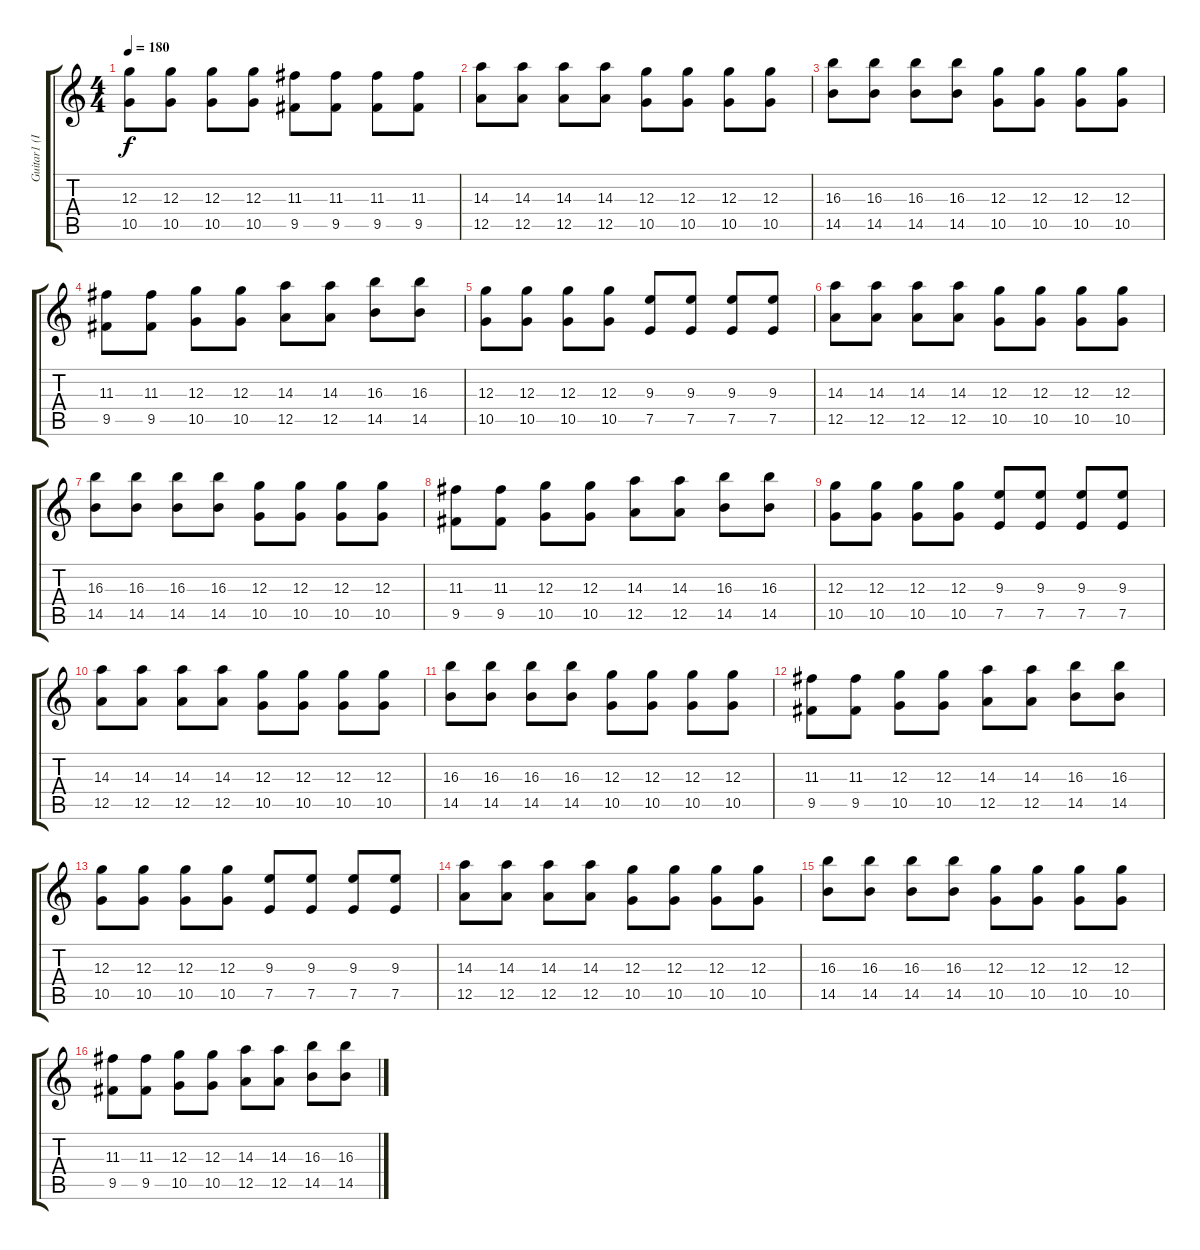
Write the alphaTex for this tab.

\track ("Guitar1 (I played this part)" "Guitar1 (I") {instrument distortionguitar}
\staff {score tabs}
\tuning (E4 B3 G3 D3 A2 E2) {hide}
\ts (4 4)
\tempo 180
\clef g2
\ks c
(12.3 10.5).8{dy f} (12.3 10.5).8 (12.3 10.5).8 (12.3 10.5).8 (11.3 9.5).8 (11.3 9.5).8 (11.3 9.5).8 (11.3 9.5).8 |
(14.3 12.5).8 (14.3 12.5).8 (14.3 12.5).8 (14.3 12.5).8 (12.3 10.5).8 (12.3 10.5).8 (12.3 10.5).8 (12.3 10.5).8 |
(16.3 14.5).8 (16.3 14.5).8 (16.3 14.5).8 (16.3 14.5).8 (12.3 10.5).8 (12.3 10.5).8 (12.3 10.5).8 (12.3 10.5).8 |
(11.3 9.5).8 (11.3 9.5).8 (12.3 10.5).8 (12.3 10.5).8 (14.3 12.5).8 (14.3 12.5).8 (16.3 14.5).8 (16.3 14.5).8 |
(12.3 10.5).8 (12.3 10.5).8 (12.3 10.5).8 (12.3 10.5).8 (9.3 7.5).8 (9.3 7.5).8 (9.3 7.5).8 (9.3 7.5).8 |
(14.3 12.5).8 (14.3 12.5).8 (14.3 12.5).8 (14.3 12.5).8 (12.3 10.5).8 (12.3 10.5).8 (12.3 10.5).8 (12.3 10.5).8 |
(16.3 14.5).8 (16.3 14.5).8 (16.3 14.5).8 (16.3 14.5).8 (12.3 10.5).8 (12.3 10.5).8 (12.3 10.5).8 (12.3 10.5).8 |
(11.3 9.5).8 (11.3 9.5).8 (12.3 10.5).8 (12.3 10.5).8 (14.3 12.5).8 (14.3 12.5).8 (16.3 14.5).8 (16.3 14.5).8 |
(12.3 10.5).8 (12.3 10.5).8 (12.3 10.5).8 (12.3 10.5).8 (9.3 7.5).8 (9.3 7.5).8 (9.3 7.5).8 (9.3 7.5).8 |
(14.3 12.5).8 (14.3 12.5).8 (14.3 12.5).8 (14.3 12.5).8 (12.3 10.5).8 (12.3 10.5).8 (12.3 10.5).8 (12.3 10.5).8 |
(16.3 14.5).8 (16.3 14.5).8 (16.3 14.5).8 (16.3 14.5).8 (12.3 10.5).8 (12.3 10.5).8 (12.3 10.5).8 (12.3 10.5).8 |
(11.3 9.5).8 (11.3 9.5).8 (12.3 10.5).8 (12.3 10.5).8 (14.3 12.5).8 (14.3 12.5).8 (16.3 14.5).8 (16.3 14.5).8 |
(12.3 10.5).8 (12.3 10.5).8 (12.3 10.5).8 (12.3 10.5).8 (9.3 7.5).8 (9.3 7.5).8 (9.3 7.5).8 (9.3 7.5).8 |
(14.3 12.5).8 (14.3 12.5).8 (14.3 12.5).8 (14.3 12.5).8 (12.3 10.5).8 (12.3 10.5).8 (12.3 10.5).8 (12.3 10.5).8 |
(16.3 14.5).8 (16.3 14.5).8 (16.3 14.5).8 (16.3 14.5).8 (12.3 10.5).8 (12.3 10.5).8 (12.3 10.5).8 (12.3 10.5).8 |
(11.3 9.5).8 (11.3 9.5).8 (12.3 10.5).8 (12.3 10.5).8 (14.3 12.5).8 (14.3 12.5).8 (16.3 14.5).8 (16.3 14.5).8
